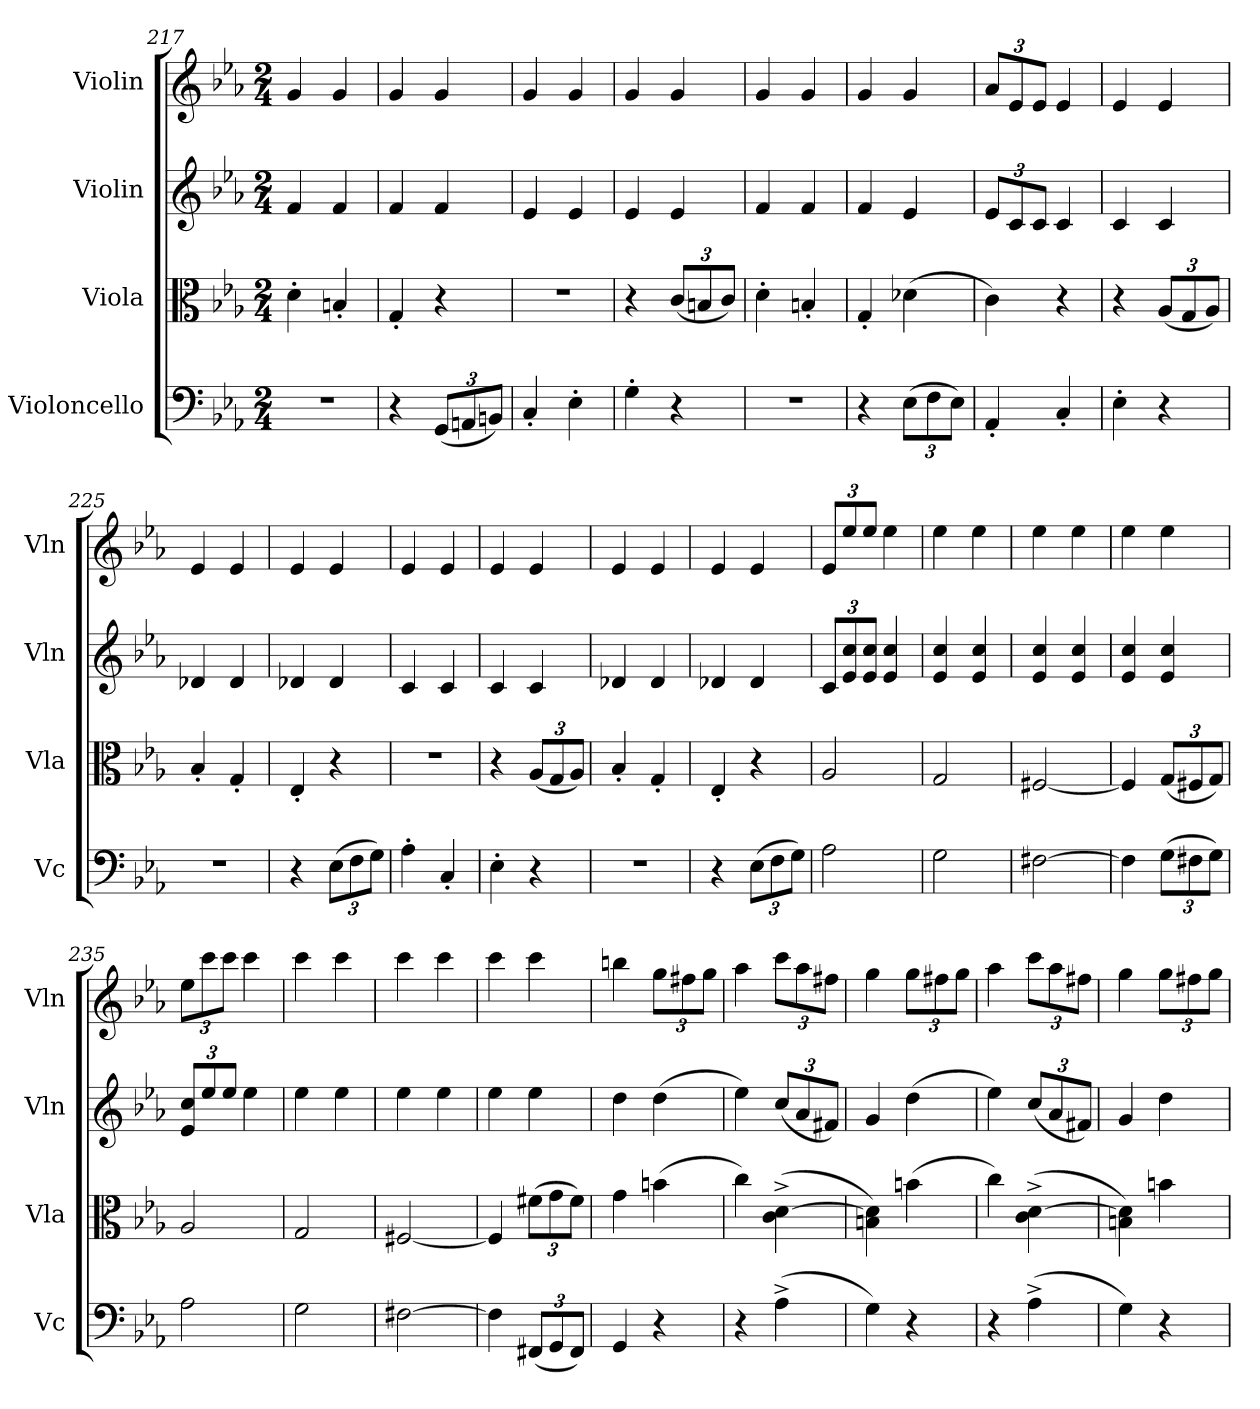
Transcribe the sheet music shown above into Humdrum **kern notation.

**kern	**kern	**kern	**kern
*part4	*part3	*part2	*part1
*staff4	*staff3	*staff2	*staff1
*I"Violoncello	*I"Viola	*I"Violin	*I"Violin
*I'Vc	*I'Vla	*I'Vln	*I'Vln
*clefF4	*clefC3	*clefG2	*clefG2
*k[b-e-a-]	*k[b-e-a-]	*k[b-e-a-]	*k[b-e-a-]
*M2/4	*M2/4	*M2/4	*M2/4
=217	=217	=217	=217
2r	4d'\	4f/	4g/
.	4Bn'/	4f/	4g/
=218	=218	=218	=218
4r	4G'/	4f/	4g/
(12GG/L	4r	4f/	4g/
12AAn/	.	.	.
12BBn/J)	.	.	.
=219	=219	=219	=219
4C'/	2r	4e-/	4g/
4E-'\	.	4e-/	4g/
=220	=220	=220	=220
4G'\	4r	4e-/	4g/
4r	(12c/L	4e-/	4g/
.	12Bn/	.	.
.	12c/J)	.	.
=221	=221	=221	=221
2r	4d'\	4f/	4g/
.	4Bn'/	4f/	4g/
=222	=222	=222	=222
4r	4G'/	4f/	4g/
(12E-\L	(4d-X\	4e-/	4g/
12F\	.	.	.
12E-\J)	.	.	.
=223	=223	=223	=223
4AA-'/	4c\)	12e-/L	12a-/L
.	.	12c/	12e-/
.	.	12c/J	12e-/J
4C'/	4r	4c/	4e-/
=224	=224	=224	=224
4E-'\	4r	4c/	4e-/
4r	(12A-/L	4c/	4e-/
.	12G/	.	.
.	12A-/J)	.	.
=225	=225	=225	=225
2r	4B-'/	4d-X/	4e-/
.	4G'/	4d-/	4e-/
=226	=226	=226	=226
4r	4E-'/	4d-X/	4e-/
(12E-\L	4r	4d-/	4e-/
12F\	.	.	.
12G\J)	.	.	.
=227	=227	=227	=227
4A-'\	2r	4c/	4e-/
4C'/	.	4c/	4e-/
=228	=228	=228	=228
4E-'\	4r	4c/	4e-/
4r	(12A-/L	4c/	4e-/
.	12G/	.	.
.	12A-/J)	.	.
=229	=229	=229	=229
2r	4B-'/	4d-X/	4e-/
.	4G'/	4d-/	4e-/
=230	=230	=230	=230
4r	4E-'/	4d-X/	4e-/
(12E-\L	4r	4d-/	4e-/
12F\	.	.	.
12G\J)	.	.	.
=231	=231	=231	=231
2A-\	2A-/	12c/L	12e-/L
.	.	12e-/ 12cc/	12ee-/
.	.	12e-/ 12cc/J	12ee-/J
.	.	4e-/ 4cc/	4ee-\
=232	=232	=232	=232
2G\	2G/	4e-/ 4cc/	4ee-\
.	.	4e-/ 4cc/	4ee-\
=233	=233	=233	=233
[2F#X\	[2F#X/	4e-/ 4cc/	4ee-\
.	.	4e-/ 4cc/	4ee-\
=234	=234	=234	=234
4F#\]	4F#/]	4e-/ 4cc/	4ee-\
(12G\L	(12G/L	4e-/ 4cc/	4ee-\
12F#X\	12F#X/	.	.
12G\J)	12G/J)	.	.
=235	=235	=235	=235
2A-\	2A-/	12e-/ 12cc/L	12ee-\L
.	.	12ee-/	12ccc\
.	.	12ee-/J	12ccc\J
.	.	4ee-\	4ccc\
=236	=236	=236	=236
2G\	2G/	4ee-\	4ccc\
.	.	4ee-\	4ccc\
=237	=237	=237	=237
[2F#X\	[2F#X/	4ee-\	4ccc\
.	.	4ee-\	4ccc\
=238	=238	=238	=238
4F#\]	4F#/]	4ee-\	4ccc\
(12FF#X/L	(12f#X\L	4ee-\	4ccc\
12GG/	12g\	.	.
12FF#/J)	12f#\J)	.	.
=239	=239	=239	=239
4GG/	4g\	4dd\	4bbn\
4r	(4bn\	(4dd\	12gg\L
.	.	.	12ff#X\
.	.	.	12gg\J
=240	=240	=240	=240
4r	4cc\)	4ee-\)	4aa-\
(4A-^\	(4c^\ [4d^\	(12cc/L	12ccc\L
.	.	12a-/	12aa-\
.	.	12f#X/J)	12ff#X\J
=241	=241	=241	=241
4G\)	4Bn\ 4d]\)	4g/	4gg\
4r	(4bn\	(4dd\	12gg\L
.	.	.	12ff#X\
.	.	.	12gg\J
=242	=242	=242	=242
4r	4cc\)	4ee-\)	4aa-\
(4A-^\	(4c^\ [4d^\	(12cc/L	12ccc\L
.	.	12a-/	12aa-\
.	.	12f#X/J)	12ff#X\J
=243	=243	=243	=243
4G\)	4Bn\ 4d]\)	4g/	4gg\
4r	4bn\	4dd\	12gg\L
.	.	.	12ff#X\
.	.	.	12gg\J
=	=	=	=
*-	*-	*-	*-
